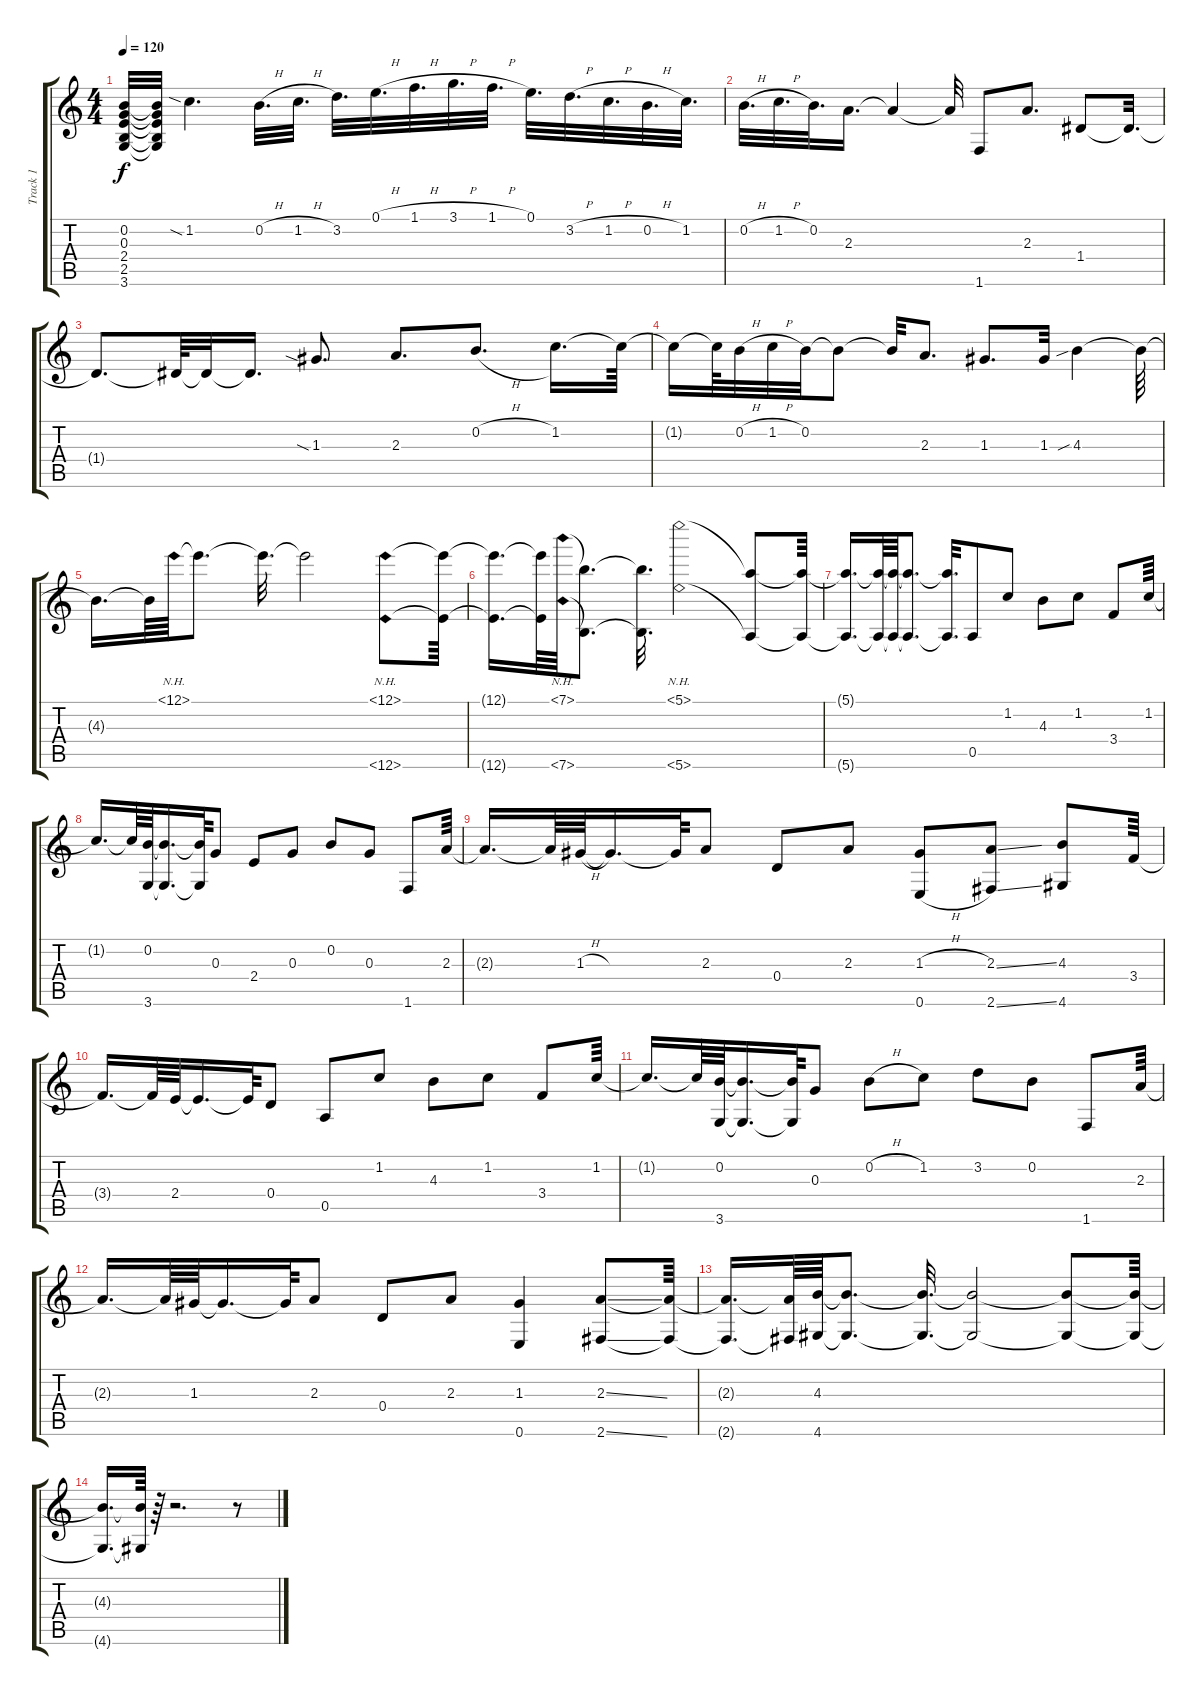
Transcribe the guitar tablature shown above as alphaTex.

\track ("Track 1" "Track 1") {instrument acousticguitarsteel}
\staff {score tabs}
\tuning (E4 B3 G3 D3 A2 E2) {hide}
\ts (4 4)
\tempo 120
\clef g2
\ks aminor
(0.2{t} 0.3{t} 2.4{t} 2.5{t} 3.6{t}).32{dy f} (0.2{t} 0.3{t} 2.4{t} 2.5{t} 3.6{t}).32 1.2{sia}.4{d} 0.2{h}.32{d} 1.2{h}.32{d} 3.2.32{d} 0.1{h}.32{d} 1.1{h}.32{d} 3.1{h}.32{d} 1.1{h}.32{d} 0.1.32{d} 3.2{h}.32{d} 1.2{h}.32{d} 0.2{h}.32{d} 1.2.32{d} |
0.2{h}.32{d} 1.2{h}.32{d} 0.2.32{d} 2.3.16{d} 2.3{t}.4 2.3{t}.32 1.6.8 2.3.8{d} 1.4.8 1.4{t}.32{d} |
1.4{t}.8{d} 1.4{t}.64 1.4{t}.32 1.4{t}.16{d} 1.3{sia}.8{d} 2.3.8{d} 0.2{h}.8{d} 1.2.16{d} 1.2{t}.64 |
1.2{t}.16 1.2{t}.64 0.2{h}.32 1.2{h}.32 0.2.32 0.2{t}.8 0.2{t}.32 2.3.8{d} 1.3.8{d} 1.3.32 4.3{sib}.4 4.3{t}.64 |
4.3{t}.16{d} 4.3{t}.64 12.1{nh}.64 12.1{t}.8{d} 12.1{t}.32{d} 12.1{t}.2 (12.1{nh} 12.6{nh}).8 (12.1{t} 12.6{t}).64 |
(12.1{t} 12.6{t}).16{d} (12.1{t} 12.6{t}).64 (7.1{nh} 7.6{nh}).64 (7.1{t} 7.6{t}).8{d} (7.1{t} 7.6{t}).32{d} (5.1{nh} 5.6{nh}).2 (5.1{t} 5.6{t}).8 (5.1{t} 5.6{t}).64 |
(5.1{t} 5.6{t}).16{d} (5.1{t} 5.6{t}).64 (5.1{t} 5.6{t}).64 (5.1{t} 5.6{t}).8{d} (5.1{t} 5.6{t}).32{d} 0.5.8 1.2.8 4.3.8 1.2.8 3.4.8 1.2.64 |
1.2{t}.16{d} 1.2{t}.64 (0.2 3.6).64 (0.2{t} 3.6{t}).16{d} (0.2{t} 3.6{t}).64 0.3.8 2.4.8 0.3.8 0.2.8 0.3.8 1.6.8 2.3.64 |
2.3{t}.16{d} 2.3{t}.64 1.3{h}.64 1.3{t}.16{d} 1.3{t}.64 2.3.8 0.4.8 2.3.8 (1.3{h} 0.6{h}).8 (2.3{ss} 2.6{ss}).8 (4.3 4.6).8 3.4.64 |
3.4{t}.16{d} 3.4{t}.64 2.4.64 2.4{t}.16{d} 2.4{t}.64 0.4.8 0.5.8 1.2.8 4.3.8 1.2.8 3.4.8 1.2.64 |
1.2{t}.16{d} 1.2{t}.64 (0.2 3.6).64 (0.2{t} 3.6{t}).16{d} (0.2{t} 3.6{t}).64 0.3.8 0.2{h}.8 1.2.8 3.2.8 0.2.8 1.6.8 2.3.64 |
2.3{t}.16{d} 2.3{t}.64 1.3.64 1.3{t}.16{d} 1.3{t}.64 2.3.8 0.4.8 2.3.8 (1.3 0.6).4 (2.3{ss} 2.6{ss}).8 (2.3{t} 2.6{t}).64 |
(2.3{t} 2.6{t}).16{d} (2.3{t} 2.6{t}).64 (4.3 4.6).64 (4.3{t} 4.6{t}).8{d} (4.3{t} 4.6{t}).32{d} (4.3{t} 4.6{t}).2 (4.3{t} 4.6{t}).8 (4.3{t} 4.6{t}).64 |
(4.3{t} 4.6{t}).16{d} (4.3{t} 4.6{t}).64 r.64 r.2{d} r.8
